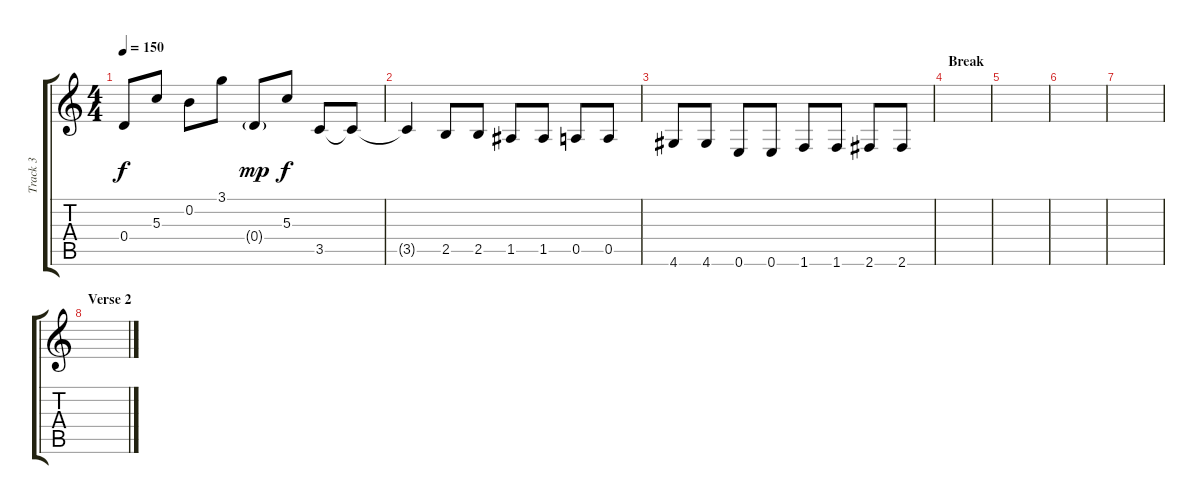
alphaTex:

\track ("Track 3" "Track 3") {instrument electricguitarclean}
\staff {score tabs}
\tuning (E4 B3 G3 D3 A2 E2) {hide}
\ts (4 4)
\tempo 150
\clef g2
\ks c
0.4.8{dy f} 5.3.8 0.2.8 3.1.8 0.4{g}.8{dy mp} 5.3.8{dy f} 3.5.8 3.5{t}.8 |
3.5{t}.4 2.5.8 2.5.8 1.5.8 1.5.8 0.5.8 0.5.8 |
4.6.8 4.6.8 0.6.8 0.6.8 1.6.8 1.6.8 2.6.8 2.6.8 |
\section ("" "Break")
|
|
|
|
\section ("" "Verse 2")
